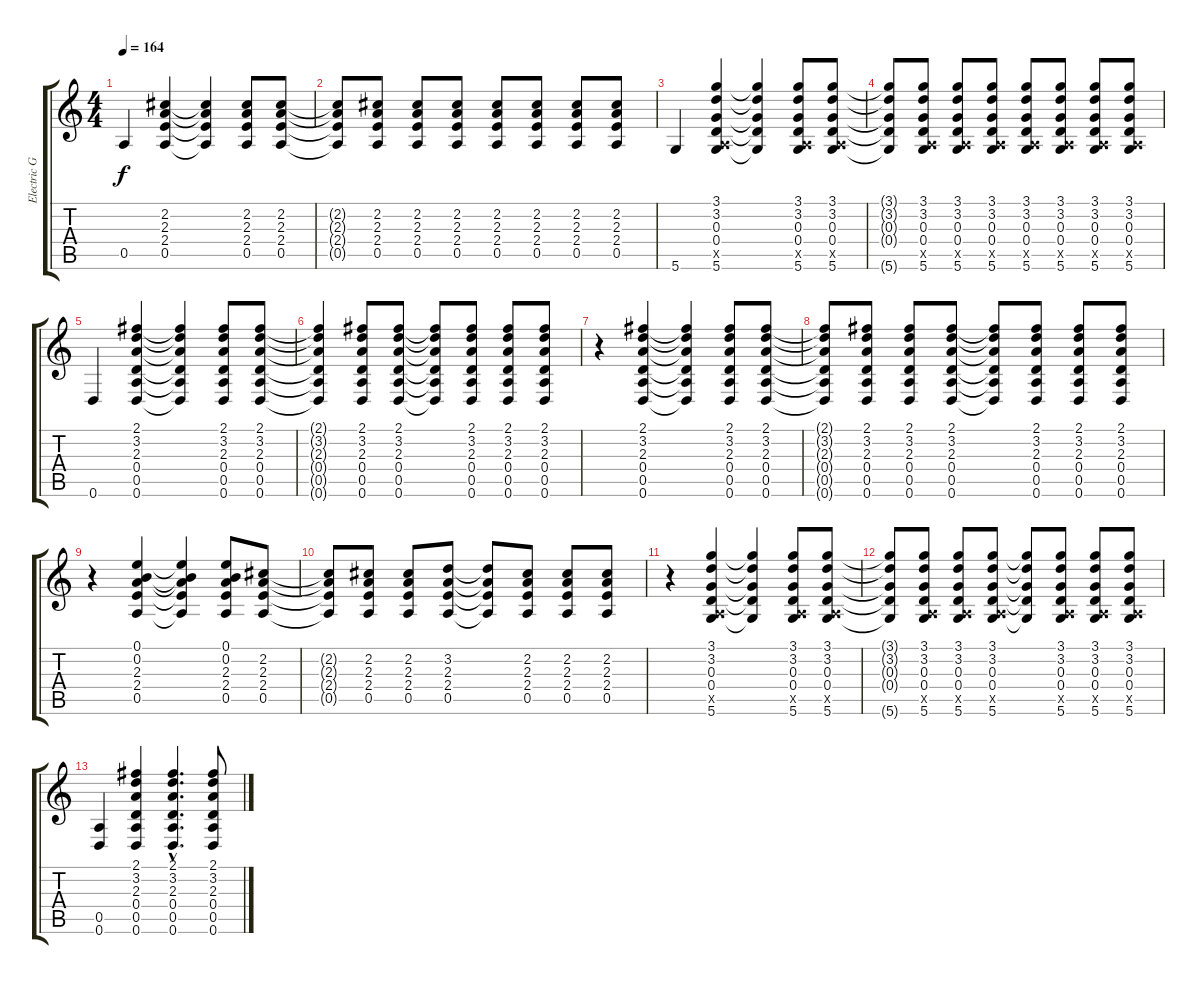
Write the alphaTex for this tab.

\track ("Electric Guitar" "Electric G") {instrument electricguitarclean}
\staff {score tabs}
\tuning (E4 B3 G3 D3 A2 D2) {hide}
\ts (4 4)
\tempo 164
\clef g2
\ks c
0.5.4{dy f} (2.2 2.3 2.4 0.5).4 (2.2{t} 2.3{t} 2.4{t} 0.5{t}).4 (2.2 2.3 2.4 0.5).8 (2.2 2.3 2.4 0.5).8 |
(2.2{t} 2.3{t} 2.4{t} 0.5{t}).8 (2.2 2.3 2.4 0.5).8 (2.2 2.3 2.4 0.5).8 (2.2 2.3 2.4 0.5).8 (2.2 2.3 2.4 0.5).8 (2.2 2.3 2.4 0.5).8 (2.2 2.3 2.4 0.5).8 (2.2 2.3 2.4 0.5).8 |
5.6.4 (3.1 3.2 0.3 0.4 0.5{x} 5.6).4 (3.1{t} 3.2{t} 0.3{t} 0.4{t} 5.6{t}).4 (3.1 3.2 0.3 0.4 0.5{x} 5.6).8 (3.1 3.2 0.3 0.4 0.5{x} 5.6).8 |
(3.1{t} 3.2{t} 0.3{t} 0.4{t} 5.6{t}).8 (3.1 3.2 0.3 0.4 0.5{x} 5.6).8 (3.1 3.2 0.3 0.4 0.5{x} 5.6).8 (3.1 3.2 0.3 0.4 0.5{x} 5.6).8 (3.1 3.2 0.3 0.4 0.5{x} 5.6).8 (3.1 3.2 0.3 0.4 0.5{x} 5.6).8 (3.1 3.2 0.3 0.4 0.5{x} 5.6).8 (3.1 3.2 0.3 0.4 0.5{x} 5.6).8 |
0.6.4 (2.1 3.2 2.3 0.4 0.5 0.6).4 (2.1{t} 3.2{t} 2.3{t} 0.4{t} 0.5{t} 0.6{t}).4 (2.1 3.2 2.3 0.4 0.5 0.6).8 (2.1 3.2 2.3 0.4 0.5 0.6).8 |
(2.1{t} 3.2{t} 2.3{t} 0.4{t} 0.5{t} 0.6{t}).4 (2.1 3.2 2.3 0.4 0.5 0.6).8 (2.1 3.2 2.3 0.4 0.5 0.6).8 (2.1{t} 3.2{t} 2.3{t} 0.4{t} 0.5{t} 0.6{t}).8 (2.1 3.2 2.3 0.4 0.5 0.6).8 (2.1 3.2 2.3 0.4 0.5 0.6).8 (2.1 3.2 2.3 0.4 0.5 0.6).8 |
r.4 (2.1 3.2 2.3 0.4 0.5 0.6).4 (2.1{t} 3.2{t} 2.3{t} 0.4{t} 0.5{t} 0.6{t}).4 (2.1 3.2 2.3 0.4 0.5 0.6).8 (2.1 3.2 2.3 0.4 0.5 0.6).8 |
(2.1{t} 3.2{t} 2.3{t} 0.4{t} 0.5{t} 0.6{t}).8 (2.1 3.2 2.3 0.4 0.5 0.6).8 (2.1 3.2 2.3 0.4 0.5 0.6).8 (2.1 3.2 2.3 0.4 0.5 0.6).8 (2.1{t} 3.2{t} 2.3{t} 0.4{t} 0.5{t} 0.6{t}).8 (2.1 3.2 2.3 0.4 0.5 0.6).8 (2.1 3.2 2.3 0.4 0.5 0.6).8 (2.1 3.2 2.3 0.4 0.5 0.6).8 |
r.4 (0.1 0.2 2.3 2.4 0.5).4 (0.1{t} 0.2{t} 2.3{t} 2.4{t} 0.5{t}).4 (0.1 0.2 2.3 2.4 0.5).8 (2.2 2.3 2.4 0.5).8 |
(2.2{t} 2.3{t} 2.4{t} 0.5{t}).8 (2.2 2.3 2.4 0.5).8 (2.2 2.3 2.4 0.5).8 (3.2 2.3 2.4 0.5).8 (3.2{t} 2.3{t} 2.4{t} 0.5{t}).8 (2.2 2.3 2.4 0.5).8 (2.2 2.3 2.4 0.5).8 (2.2 2.3 2.4 0.5).8 |
r.4 (3.1 3.2 0.3 0.4 0.5{x} 5.6).4 (3.1{t} 3.2{t} 0.3{t} 0.4{t} 5.6{t}).4 (3.1 3.2 0.3 0.4 0.5{x} 5.6).8 (3.1 3.2 0.3 0.4 0.5{x} 5.6).8 |
(3.1{t} 3.2{t} 0.3{t} 0.4{t} 5.6{t}).8 (3.1 3.2 0.3 0.4 0.5{x} 5.6).8 (3.1 3.2 0.3 0.4 0.5{x} 5.6).8 (3.1 3.2 0.3 0.4 0.5{x} 5.6).8 (3.1{t} 3.2{t} 0.3{t} 0.4{t} 5.6{t}).8 (3.1 3.2 0.3 0.4 0.5{x} 5.6).8 (3.1 3.2 0.3 0.4 0.5{x} 5.6).8 (3.1 3.2 0.3 0.4 0.5{x} 5.6).8 |
(0.5 0.6).4 (2.1 3.2 2.3 0.4 0.5 0.6).4 (2.1{hac} 3.2{hac} 2.3{hac} 0.4{hac} 0.5{hac} 0.6{hac}).4{d} (2.1 3.2 2.3 0.4 0.5 0.6).8
